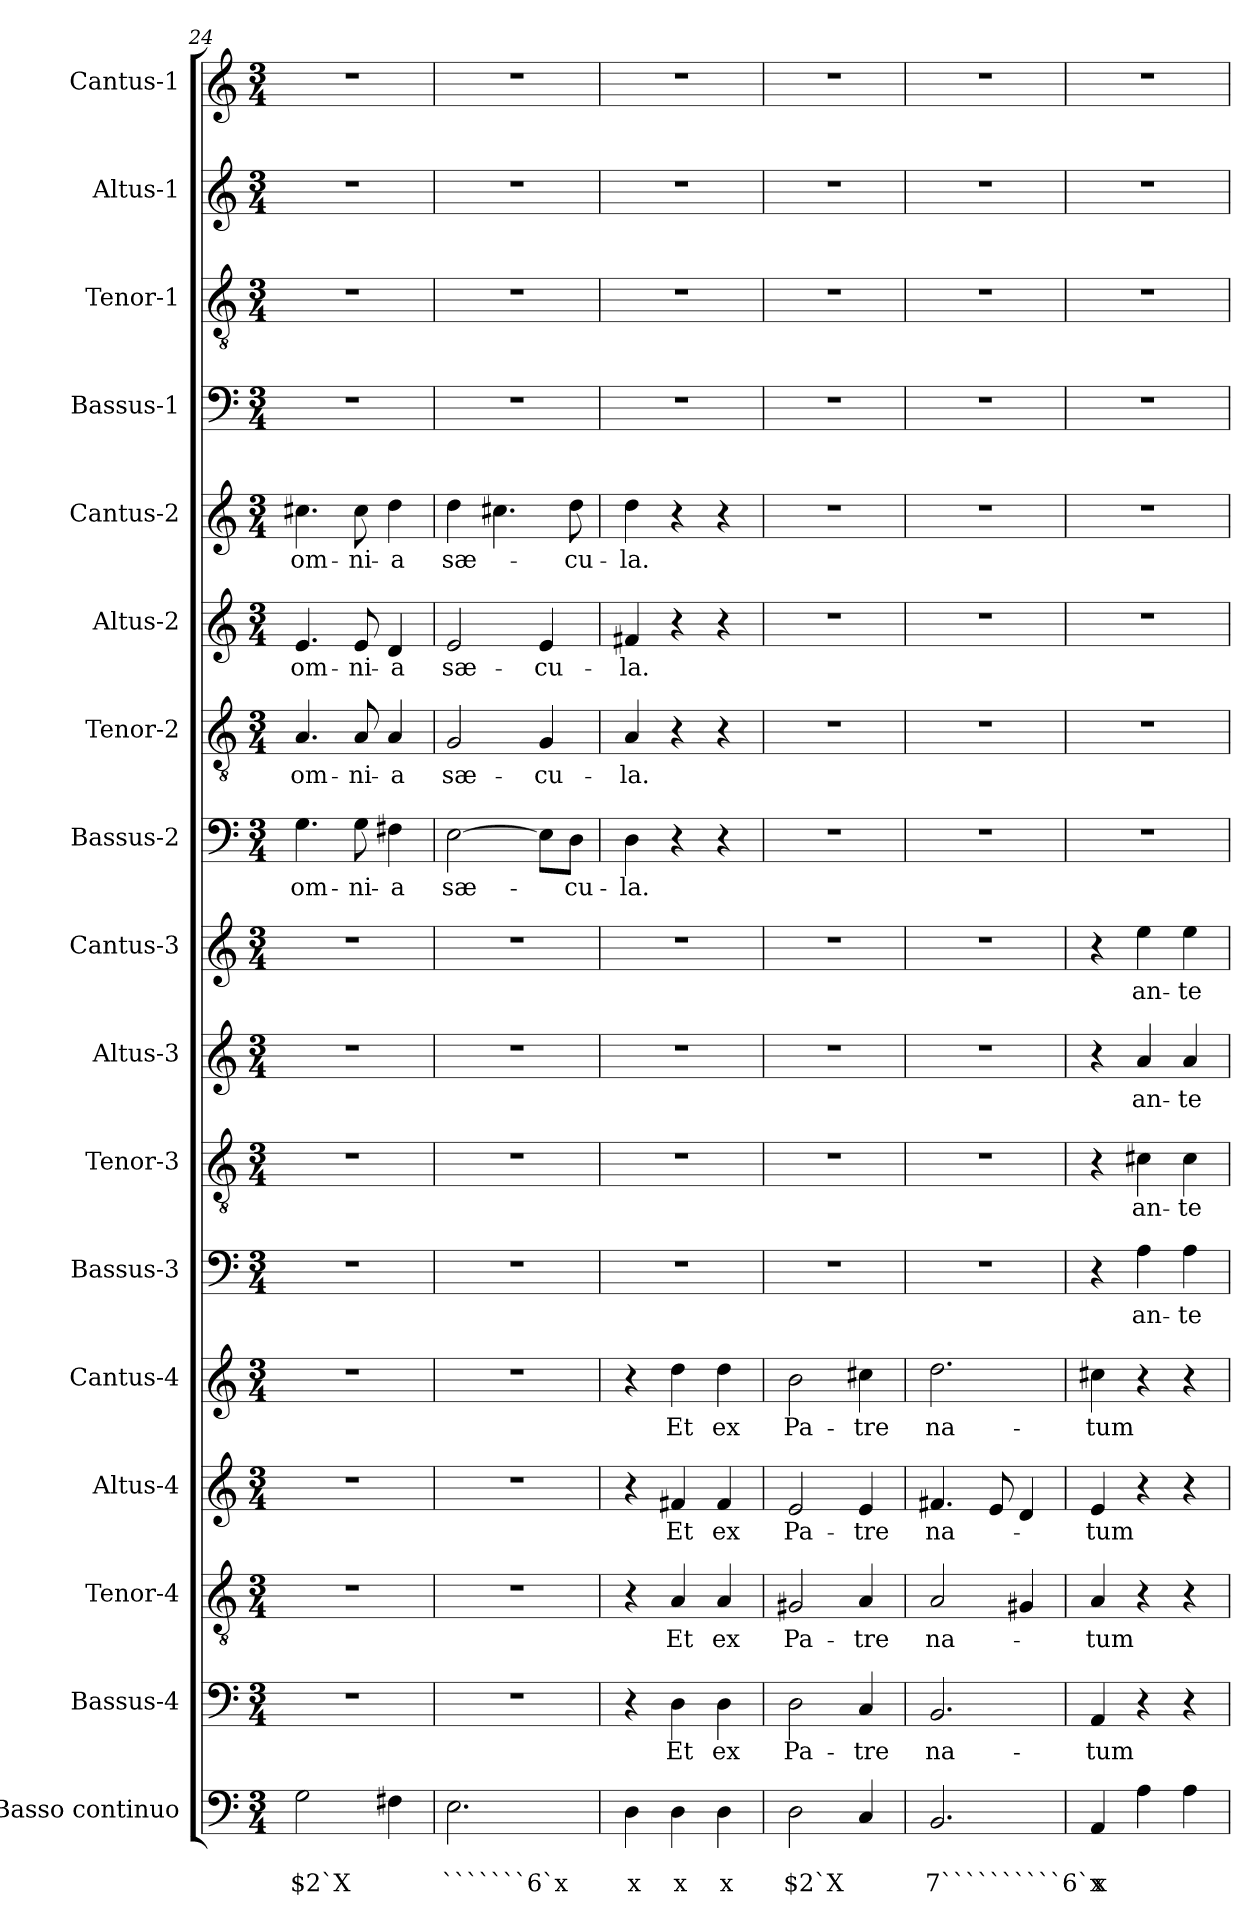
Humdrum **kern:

**kern	**text	**text	**kern	**text	**kern	**text	**kern	**text	**kern	**text	**kern	**text	**kern	**text	**kern	**text	**kern	**text	**kern	**text	**kern	**text	**kern	**text	**kern	**text	**kern	**kern	**kern	**kern
*part17	*part17	*part17	*part16	*part16	*part15	*part15	*part14	*part14	*part13	*part13	*part12	*part12	*part11	*part11	*part10	*part10	*part9	*part9	*part8	*part8	*part7	*part7	*part6	*part6	*part5	*part5	*part4	*part3	*part2	*part1
*staff17	*staff17	*staff17	*staff16	*staff16	*staff15	*staff15	*staff14	*staff14	*staff13	*staff13	*staff12	*staff12	*staff11	*staff11	*staff10	*staff10	*staff9	*staff9	*staff8	*staff8	*staff7	*staff7	*staff6	*staff6	*staff5	*staff5	*staff4	*staff3	*staff2	*staff1
*I"Basso continuo	*	*	*I"Bassus-4	*	*I"Tenor-4	*	*I"Altus-4	*	*I"Cantus-4	*	*I"Bassus-3	*	*I"Tenor-3	*	*I"Altus-3	*	*I"Cantus-3	*	*I"Bassus-2	*	*I"Tenor-2	*	*I"Altus-2	*	*I"Cantus-2	*	*I"Bassus-1	*I"Tenor-1	*I"Altus-1	*I"Cantus-1
*I'BC2	*	*	*I'B4	*	*I'T4	*	*I'A4	*	*I'C4	*	*I'B3	*	*I'T3	*	*I'A3	*	*I'C3	*	*I'B2	*	*I'T2	*	*I'A-2	*	*I'C2	*	*I'B1	*I'T1	*I'A1	*I'C1
*clefF4	*	*	*clefF4	*	*clefGv2	*	*clefG2	*	*clefG2	*	*clefF4	*	*clefGv2	*	*clefG2	*	*clefG2	*	*clefF4	*	*clefGv2	*	*clefG2	*	*clefG2	*	*clefF4	*clefGv2	*clefG2	*clefG2
*k[]	*	*	*k[]	*	*k[]	*	*k[]	*	*k[]	*	*k[]	*	*k[]	*	*k[]	*	*k[]	*	*k[]	*	*k[]	*	*k[]	*	*k[]	*	*k[]	*k[]	*k[]	*k[]
*C:	*	*	*C:	*	*C:	*	*C:	*	*C:	*	*C:	*	*C:	*	*C:	*	*C:	*	*C:	*	*C:	*	*C:	*	*C:	*	*C:	*C:	*C:	*C:
*M3/4	*	*	*M3/4	*	*M3/4	*	*M3/4	*	*M3/4	*	*M3/4	*	*M3/4	*	*M3/4	*	*M3/4	*	*M3/4	*	*M3/4	*	*M3/4	*	*M3/4	*	*M3/4	*M3/4	*M3/4	*M3/4
=24	=24	=24	=24	=24	=24	=24	=24	=24	=24	=24	=24	=24	=24	=24	=24	=24	=24	=24	=24	=24	=24	=24	=24	=24	=24	=24	=24	=24	=24	=24
!	!	!LO:LY:b	!	!	!	!	!	!	!	!	!	!	!	!	!	!	!	!	!	!LO:LY:b	!	!LO:LY:b	!	!LO:LY:b	!	!LO:LY:b	!	!	!	!
2G\	.	$2`X	2.r	.	2.r	.	2.r	.	2.r	.	2.r	.	2.r	.	2.r	.	2.r	.	4.G\	om-	4.A/	om-	4.e/	om-	4.cc#X\	om-	2.r	2.r	2.r	2.r
!	!	!	!	!	!	!	!	!	!	!	!	!	!	!	!	!	!	!	!	!LO:LY:b	!	!LO:LY:b	!	!LO:LY:b	!	!LO:LY:b	!	!	!	!
.	.	.	.	.	.	.	.	.	.	.	.	.	.	.	.	.	.	.	8G\	-ni-	8A/	-ni-	8e/	-ni-	8cc#\	-ni-	.	.	.	.
!	!	!	!	!	!	!	!	!	!	!	!	!	!	!	!	!	!	!	!	!LO:LY:b	!	!LO:LY:b	!	!LO:LY:b	!	!LO:LY:b	!	!	!	!
4F#X\	.	.	.	.	.	.	.	.	.	.	.	.	.	.	.	.	.	.	4F#X\	-a	4A/	-a	4d/	-a	4dd\	-a	.	.	.	.
=25	=25	=25	=25	=25	=25	=25	=25	=25	=25	=25	=25	=25	=25	=25	=25	=25	=25	=25	=25	=25	=25	=25	=25	=25	=25	=25	=25	=25	=25	=25
!	!	!LO:LY:b	!	!	!	!	!	!	!	!	!	!	!	!	!	!	!	!	!	!LO:LY:b	!	!LO:LY:b	!	!LO:LY:b	!	!LO:LY:b	!	!	!	!
2.E\	.	```````6`x	2.r	.	2.r	.	2.r	.	2.r	.	2.r	.	2.r	.	2.r	.	2.r	.	[2E\	sæ-	2G/	sæ-	2e/	sæ-	4dd\	sæ-	2.r	2.r	2.r	2.r
.	.	.	.	.	.	.	.	.	.	.	.	.	.	.	.	.	.	.	.	.	.	.	.	.	4.cc#X\	.	.	.	.	.
!	!	!	!	!	!	!	!	!	!	!	!	!	!	!	!	!	!	!	!	!	!	!LO:LY:b	!	!LO:LY:b	!	!	!	!	!	!
.	.	.	.	.	.	.	.	.	.	.	.	.	.	.	.	.	.	.	8E\L]	.	4G/	-cu-	4e/	-cu-	.	.	.	.	.	.
!	!	!	!	!	!	!	!	!	!	!	!	!	!	!	!	!	!	!	!	!LO:LY:b	!	!	!	!	!	!LO:LY:b	!	!	!	!
.	.	.	.	.	.	.	.	.	.	.	.	.	.	.	.	.	.	.	8D\J	-cu-	.	.	.	.	8dd\	-cu-	.	.	.	.
=26	=26	=26	=26	=26	=26	=26	=26	=26	=26	=26	=26	=26	=26	=26	=26	=26	=26	=26	=26	=26	=26	=26	=26	=26	=26	=26	=26	=26	=26	=26
!	!	!LO:LY:b	!	!	!	!	!	!	!	!	!	!	!	!	!	!	!	!	!	!LO:LY:b	!	!LO:LY:b	!	!LO:LY:b	!	!LO:LY:b	!	!	!	!
4D\	.	x	4r	.	4r	.	4r	.	4r	.	2.r	.	2.r	.	2.r	.	2.r	.	4D\	-la.	4A/	-la.	4f#X/	-la.	4dd\	-la.	2.r	2.r	2.r	2.r
!	!	!LO:LY:b	!	!LO:LY:b	!	!LO:LY:b	!	!LO:LY:b	!	!LO:LY:b	!	!	!	!	!	!	!	!	!	!	!	!	!	!	!	!	!	!	!	!
4D\	.	x	4D\	Et	4A/	Et	4f#X/	Et	4dd\	Et	.	.	.	.	.	.	.	.	4r	.	4r	.	4r	.	4r	.	.	.	.	.
!	!	!LO:LY:b	!	!LO:LY:b	!	!LO:LY:b	!	!LO:LY:b	!	!LO:LY:b	!	!	!	!	!	!	!	!	!	!	!	!	!	!	!	!	!	!	!	!
4D\	.	x	4D\	ex	4A/	ex	4f#/	ex	4dd\	ex	.	.	.	.	.	.	.	.	4r	.	4r	.	4r	.	4r	.	.	.	.	.
=27	=27	=27	=27	=27	=27	=27	=27	=27	=27	=27	=27	=27	=27	=27	=27	=27	=27	=27	=27	=27	=27	=27	=27	=27	=27	=27	=27	=27	=27	=27
!	!	!LO:LY:b	!	!LO:LY:b	!	!LO:LY:b	!	!LO:LY:b	!	!LO:LY:b	!	!	!	!	!	!	!	!	!	!	!	!	!	!	!	!	!	!	!	!
2D\	.	$2`X	2D\	Pa-	2G#X/	Pa-	2e/	Pa-	2b\	Pa-	2.r	.	2.r	.	2.r	.	2.r	.	2.r	.	2.r	.	2.r	.	2.r	.	2.r	2.r	2.r	2.r
!	!	!	!	!LO:LY:b	!	!LO:LY:b	!	!LO:LY:b	!	!LO:LY:b	!	!	!	!	!	!	!	!	!	!	!	!	!	!	!	!	!	!	!	!
4C/	.	.	4C/	-tre	4A/	-tre	4e/	-tre	4cc#X\	-tre	.	.	.	.	.	.	.	.	.	.	.	.	.	.	.	.	.	.	.	.
=28	=28	=28	=28	=28	=28	=28	=28	=28	=28	=28	=28	=28	=28	=28	=28	=28	=28	=28	=28	=28	=28	=28	=28	=28	=28	=28	=28	=28	=28	=28
!	!	!LO:LY:b	!	!LO:LY:b	!	!LO:LY:b	!	!LO:LY:b	!	!LO:LY:b	!	!	!	!	!	!	!	!	!	!	!	!	!	!	!	!	!	!	!	!
2.BB/	.	7``````````6`x	2.BB/	na-	2A/	na-	4.f#X/	na-	2.dd\	na-	2.r	.	2.r	.	2.r	.	2.r	.	2.r	.	2.r	.	2.r	.	2.r	.	2.r	2.r	2.r	2.r
.	.	.	.	.	.	.	8e/	.	.	.	.	.	.	.	.	.	.	.	.	.	.	.	.	.	.	.	.	.	.	.
.	.	.	.	.	4G#X/	.	4d/	.	.	.	.	.	.	.	.	.	.	.	.	.	.	.	.	.	.	.	.	.	.	.
!!LO:PB:g=z
=29	=29	=29	=29	=29	=29	=29	=29	=29	=29	=29	=29	=29	=29	=29	=29	=29	=29	=29	=29	=29	=29	=29	=29	=29	=29	=29	=29	=29	=29	=29
!	!	!LO:LY:b	!	!LO:LY:b	!	!LO:LY:b	!	!LO:LY:b	!	!LO:LY:b	!	!	!	!	!	!	!	!	!	!	!	!	!	!	!	!	!	!	!	!
4AA/	.	x	4AA/	-tum	4A/	-tum	4e/	-tum	4cc#X\	-tum	4r	.	4r	.	4r	.	4r	.	2.r	.	2.r	.	2.r	.	2.r	.	2.r	2.r	2.r	2.r
!	!	!	!	!	!	!	!	!	!	!	!	!LO:LY:b	!	!LO:LY:b	!	!LO:LY:b	!	!LO:LY:b	!	!	!	!	!	!	!	!	!	!	!	!
4A\	.	.	4r	.	4r	.	4r	.	4r	.	4A\	an-	4c#X\	an-	4a/	an-	4ee\	an-	.	.	.	.	.	.	.	.	.	.	.	.
!	!	!	!	!	!	!	!	!	!	!	!	!LO:LY:b	!	!LO:LY:b	!	!LO:LY:b	!	!LO:LY:b	!	!	!	!	!	!	!	!	!	!	!	!
4A\	.	.	4r	.	4r	.	4r	.	4r	.	4A\	-te	4c#\	-te	4a/	-te	4ee\	-te	.	.	.	.	.	.	.	.	.	.	.	.
=	=	=	=	=	=	=	=	=	=	=	=	=	=	=	=	=	=	=	=	=	=	=	=	=	=	=	=	=	=	=
*-	*-	*-	*-	*-	*-	*-	*-	*-	*-	*-	*-	*-	*-	*-	*-	*-	*-	*-	*-	*-	*-	*-	*-	*-	*-	*-	*-	*-	*-	*-
